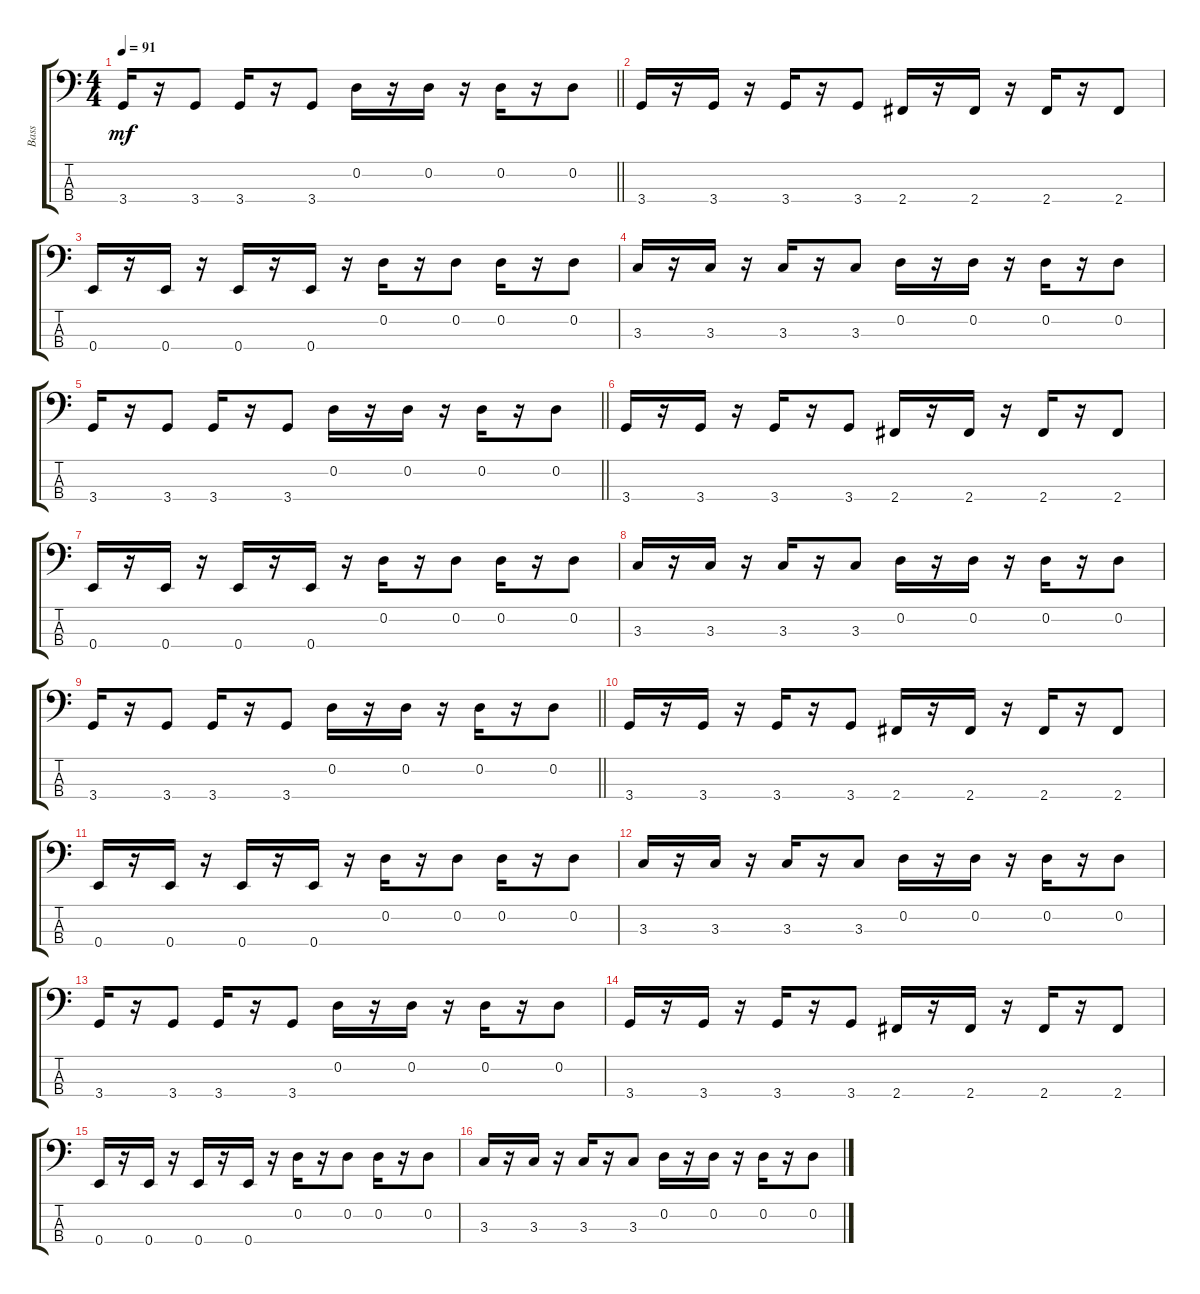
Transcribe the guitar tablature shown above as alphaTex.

\track ("Bass" "Bass") {instrument electricbassfinger}
\staff {score tabs}
\tuning (G2 D2 A1 E1) {hide}
\ts (4 4)
\tempo 91
\clef f4
\barLineRight lightlight
\ks c
3.4.16{dy mf} r.16 3.4.8 3.4.16 r.16 3.4.8 0.2.16 r.16 0.2.16 r.16 0.2.16 r.16 0.2.8 |
3.4.16 r.16 3.4.16 r.16 3.4.16 r.16 3.4.8 2.4.16 r.16 2.4.16 r.16 2.4.16 r.16 2.4.8 |
0.4.16 r.16 0.4.16 r.16 0.4.16 r.16 0.4.16 r.16 0.2.16 r.16 0.2.8 0.2.16 r.16 0.2.8 |
3.3.16 r.16 3.3.16 r.16 3.3.16 r.16 3.3.8 0.2.16 r.16 0.2.16 r.16 0.2.16 r.16 0.2.8 |
\barLineRight lightlight
3.4.16 r.16 3.4.8 3.4.16 r.16 3.4.8 0.2.16 r.16 0.2.16 r.16 0.2.16 r.16 0.2.8 |
3.4.16 r.16 3.4.16 r.16 3.4.16 r.16 3.4.8 2.4.16 r.16 2.4.16 r.16 2.4.16 r.16 2.4.8 |
0.4.16 r.16 0.4.16 r.16 0.4.16 r.16 0.4.16 r.16 0.2.16 r.16 0.2.8 0.2.16 r.16 0.2.8 |
3.3.16 r.16 3.3.16 r.16 3.3.16 r.16 3.3.8 0.2.16 r.16 0.2.16 r.16 0.2.16 r.16 0.2.8 |
\barLineRight lightlight
3.4.16 r.16 3.4.8 3.4.16 r.16 3.4.8 0.2.16 r.16 0.2.16 r.16 0.2.16 r.16 0.2.8 |
3.4.16 r.16 3.4.16 r.16 3.4.16 r.16 3.4.8 2.4.16 r.16 2.4.16 r.16 2.4.16 r.16 2.4.8 |
0.4.16 r.16 0.4.16 r.16 0.4.16 r.16 0.4.16 r.16 0.2.16 r.16 0.2.8 0.2.16 r.16 0.2.8 |
3.3.16 r.16 3.3.16 r.16 3.3.16 r.16 3.3.8 0.2.16 r.16 0.2.16 r.16 0.2.16 r.16 0.2.8 |
3.4.16 r.16 3.4.8 3.4.16 r.16 3.4.8 0.2.16 r.16 0.2.16 r.16 0.2.16 r.16 0.2.8 |
3.4.16 r.16 3.4.16 r.16 3.4.16 r.16 3.4.8 2.4.16 r.16 2.4.16 r.16 2.4.16 r.16 2.4.8 |
0.4.16 r.16 0.4.16 r.16 0.4.16 r.16 0.4.16 r.16 0.2.16 r.16 0.2.8 0.2.16 r.16 0.2.8 |
3.3.16 r.16 3.3.16 r.16 3.3.16 r.16 3.3.8 0.2.16 r.16 0.2.16 r.16 0.2.16 r.16 0.2.8
